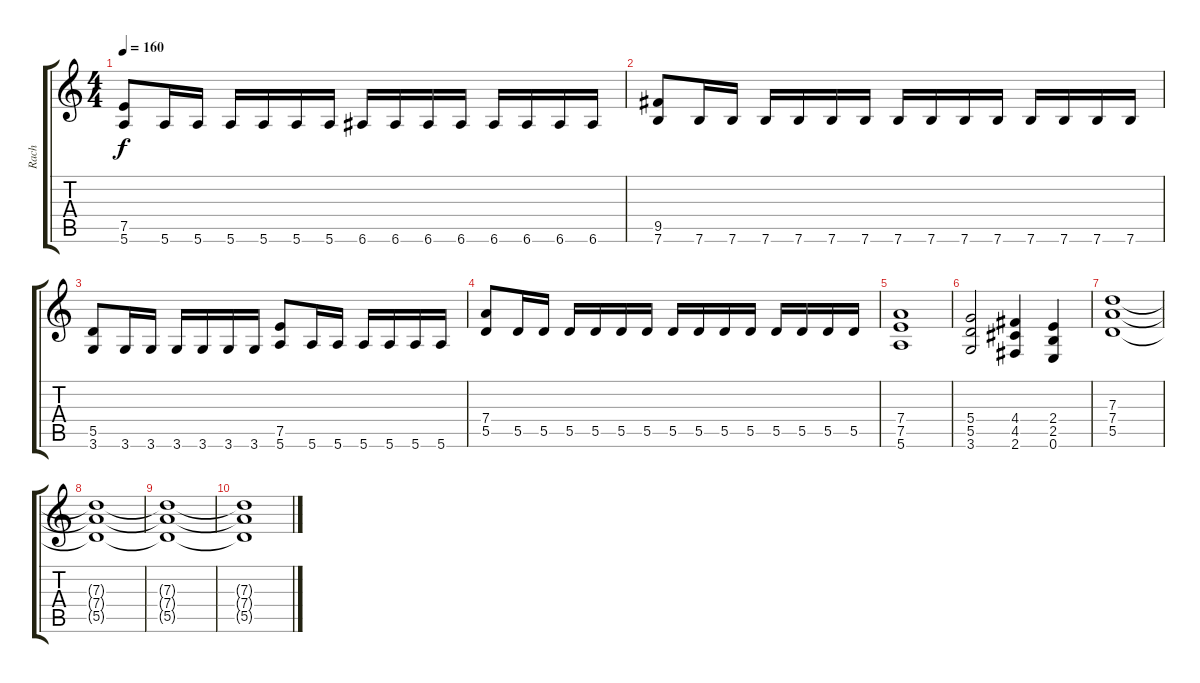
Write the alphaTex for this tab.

\track ("Rach" "Rach") {instrument distortionguitar}
\staff {score tabs}
\tuning (E4 B3 G3 D3 A2 E2) {hide}
\ts (4 4)
\tempo 160
\clef g2
\ks c
(7.5 5.6).8{dy f} 5.6.16 5.6.16 5.6.16 5.6.16 5.6.16 5.6.16 6.6.16 6.6.16 6.6.16 6.6.16 6.6.16 6.6.16 6.6.16 6.6.16 |
(9.5 7.6).8 7.6.16 7.6.16 7.6.16 7.6.16 7.6.16 7.6.16 7.6.16 7.6.16 7.6.16 7.6.16 7.6.16 7.6.16 7.6.16 7.6.16 |
(5.5 3.6).8 3.6.16 3.6.16 3.6.16 3.6.16 3.6.16 3.6.16 (7.5 5.6).8 5.6.16 5.6.16 5.6.16 5.6.16 5.6.16 5.6.16 |
(7.4 5.5).8 5.5.16 5.5.16 5.5.16 5.5.16 5.5.16 5.5.16 5.5.16 5.5.16 5.5.16 5.5.16 5.5.16 5.5.16 5.5.16 5.5.16 |
(7.4 7.5 5.6).1 |
(5.4 5.5 3.6).2 (4.4 4.5 2.6).4 (2.4 2.5 0.6).4 |
(7.3 7.4 5.5).1 |
(7.3{t} 7.4{t} 5.5{t}).1 |
(7.3{t} 7.4{t} 5.5{t}).1 |
(7.3{t} 7.4{t} 5.5{t}).1
